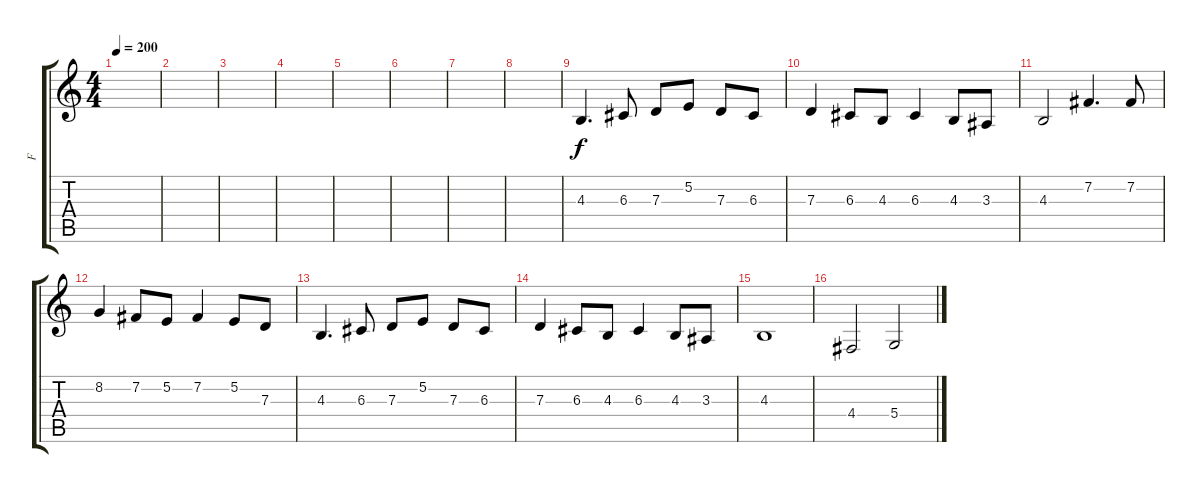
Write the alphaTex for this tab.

\track ("F" "F") {instrument flute}
\staff {score tabs}
\tuning (E4 B3 G3 D3 A2 E2) {hide}
\ts (4 4)
\tempo 200
\clef g2
\ks c
|
|
|
|
|
|
|
|
4.3.4{d} 6.3.8 7.3.8 5.2.8 7.3.8 6.3.8 |
7.3.4 6.3.8 4.3.8 6.3.4 4.3.8 3.3.8 |
4.3.2 7.2.4{d} 7.2.8 |
8.2.4 7.2.8 5.2.8 7.2.4 5.2.8 7.3.8 |
4.3.4{d} 6.3.8 7.3.8 5.2.8 7.3.8 6.3.8 |
7.3.4 6.3.8 4.3.8 6.3.4 4.3.8 3.3.8 |
4.3.1 |
4.4.2 5.4.2
